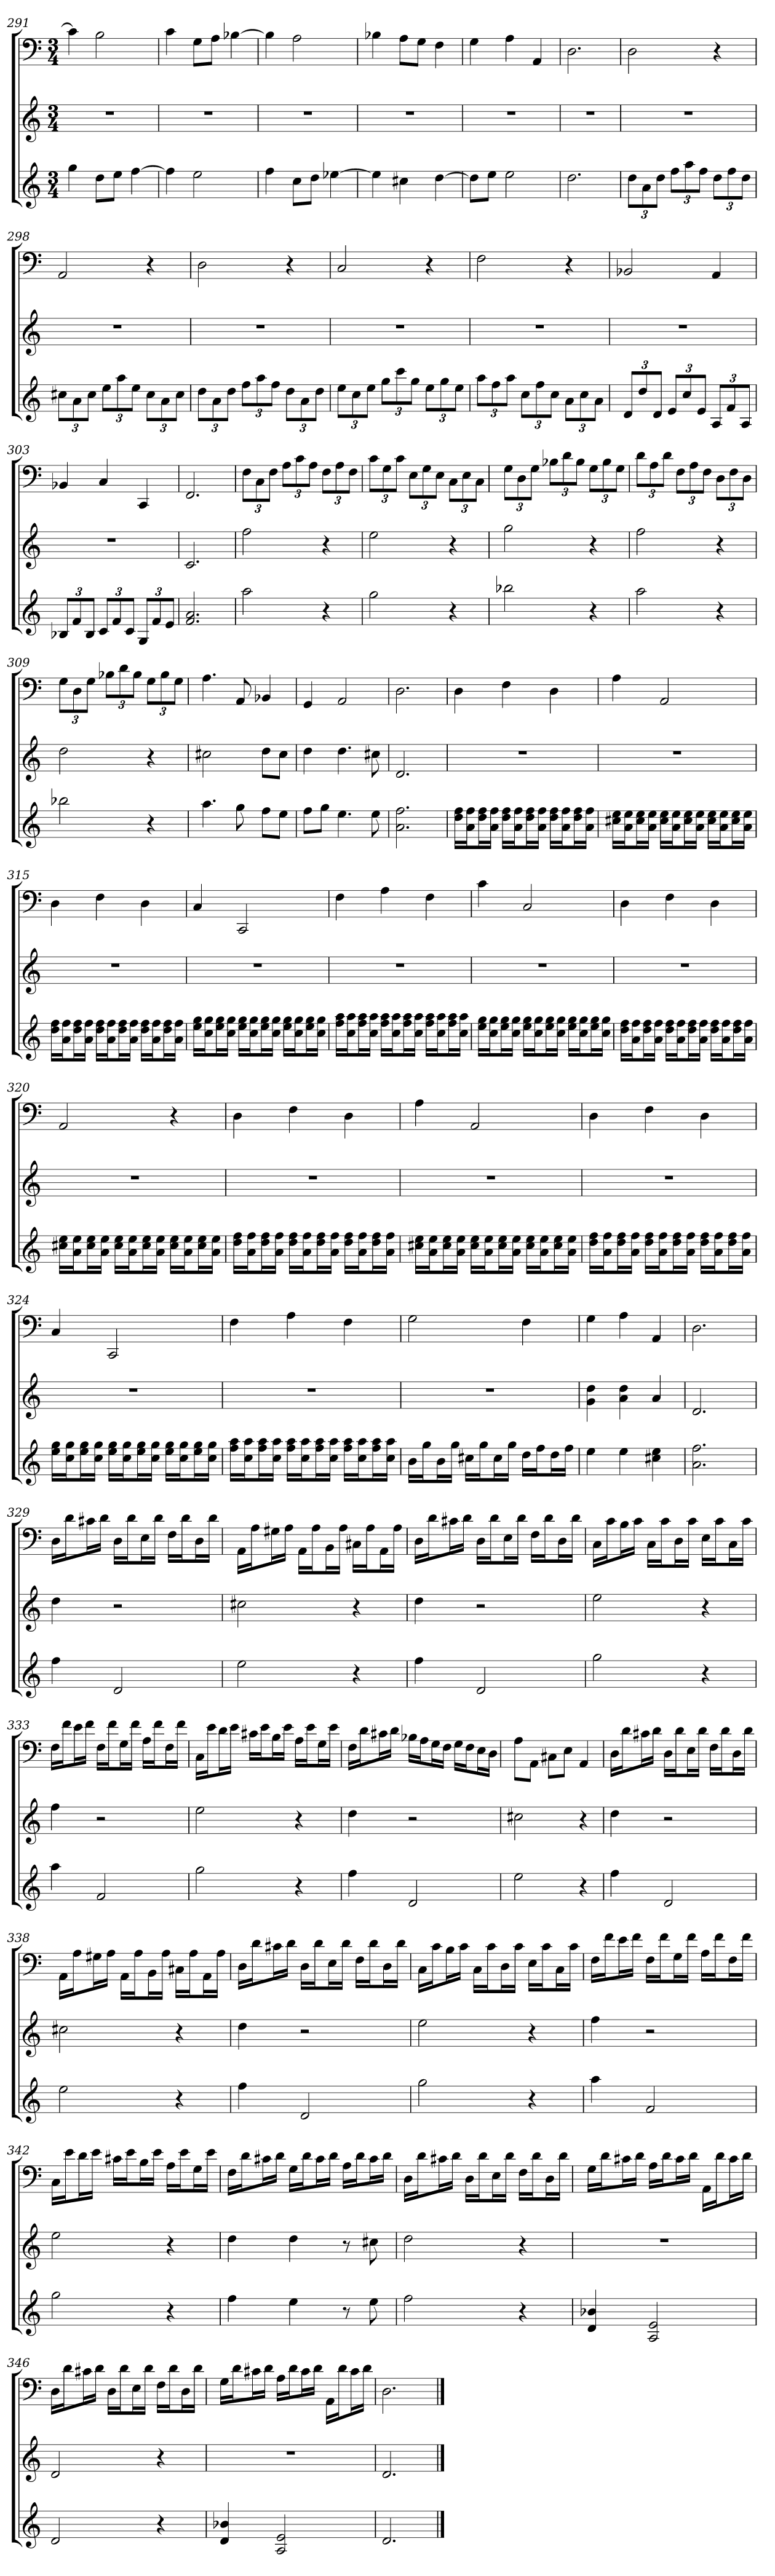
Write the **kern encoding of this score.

**kern	**kern	**kern
*part3	*part2	*part1
*staff3	*staff2	*staff1
*k[]	*k[]	*k[]
*a:	*a:	*a:
*M3/4	*M3/4	*M3/4
=291	=291	=291
4gg	2.r	4c]
8ddL	.	2B
8eeJ	.	.
[4ff	.	.
=292	=292	=292
4ff]	2.r	4c
2ee	.	8GL
.	.	8AJ
.	.	[4B-X
=293	=293	=293
4ff	2.r	4B-]
8ccL	.	2A
8ddJ	.	.
[4ee-X	.	.
=294	=294	=294
4ee-]	2.r	4B-X
4cc#X	.	8AL
.	.	8GJ
[4dd	.	4F
=295	=295	=295
8ddL]	2.r	4G
8eeJ	.	.
2ee	.	4A
.	.	4AA
=296	=296	=296
2.dd	2.r	2.D
=297	=297	=297
12ddL	2.r	2D
12a	.	.
12ddJ	.	.
12ffL	.	.
12aa	.	.
12ffJ	.	.
12ddL	.	4r
12ff	.	.
12ddJ	.	.
=298	=298	=298
12cc#XL	2.r	2AA
12a	.	.
12cc#J	.	.
12eeL	.	.
12aa	.	.
12eeJ	.	.
12cc#L	.	4r
12a	.	.
12cc#J	.	.
=299	=299	=299
12ddL	2.r	2D
12a	.	.
12ddJ	.	.
12ffL	.	.
12aa	.	.
12ffJ	.	.
12ddL	.	4r
12a	.	.
12ddJ	.	.
=300	=300	=300
12eeL	2.r	2C
12cc	.	.
12eeJ	.	.
12ggL	.	.
12ccc	.	.
12ggJ	.	.
12eeL	.	4r
12gg	.	.
12eeJ	.	.
=301	=301	=301
12aaL	2.r	2F
12ff	.	.
12aaJ	.	.
12ccL	.	.
12ff	.	.
12ccJ	.	.
12aL	.	4r
12cc	.	.
12aJ	.	.
=302	=302	=302
12dL	2.r	2BB-X
12dd	.	.
12dJ	.	.
12eL	.	.
12cc	.	.
12eJ	.	.
12AL	.	4AA
12f	.	.
12AJ	.	.
=303	=303	=303
12B-XL	2.r	4BB-X
12f	.	.
12B-J	.	.
12cL	.	4C
12f	.	.
12cJ	.	.
12GL	.	4CC
12f	.	.
12eJ	.	.
=304	=304	=304
2.f 2.a	2.c	2.FF
=305	=305	=305
2aa	2ff	12FL
.	.	12C
.	.	12FJ
.	.	12AL
.	.	12c
.	.	12AJ
4r	4r	12FL
.	.	12A
.	.	12FJ
=306	=306	=306
2gg	2ee	12cL
.	.	12G
.	.	12cJ
.	.	12EL
.	.	12G
.	.	12EJ
4r	4r	12CL
.	.	12E
.	.	12CJ
=307	=307	=307
2bb-X	2gg	12GL
.	.	12D
.	.	12GJ
.	.	12B-XL
.	.	12d
.	.	12B-J
4r	4r	12GL
.	.	12B-
.	.	12GJ
=308	=308	=308
2aa	2ff	12dL
.	.	12A
.	.	12dJ
.	.	12FL
.	.	12A
.	.	12FJ
4r	4r	12DL
.	.	12F
.	.	12DJ
=309	=309	=309
2bb-X	2dd	12GL
.	.	12D
.	.	12GJ
.	.	12B-XL
.	.	12d
.	.	12B-J
4r	4r	12GL
.	.	12B-
.	.	12GJ
=310	=310	=310
4.aa	2cc#X	4.A
8gg	.	8AA
8ffL	8ddL	4BB-X
8eeJ	8cc#J	.
=311	=311	=311
8ffL	4dd	4GG
8ggJ	.	.
4.ee	4.dd	2AA
8ee	8cc#X	.
=312	=312	=312
2.a 2.ff	2.d	2.D
=313	=313	=313
16dd 16ffLL	2.r	4D
16a 16ffJ	.	.
16dd 16ffL	.	.
16a 16ffJJ	.	.
16dd 16ffLL	.	4F
16a 16ffJ	.	.
16dd 16ffL	.	.
16a 16ffJJ	.	.
16dd 16ffLL	.	4D
16a 16ffJ	.	.
16dd 16ffL	.	.
16a 16ffJJ	.	.
=314	=314	=314
16cc#X 16eeLL	2.r	4A
16a 16eeJ	.	.
16cc# 16eeL	.	.
16a 16eeJJ	.	.
16cc# 16eeLL	.	2AA
16a 16eeJ	.	.
16cc# 16eeL	.	.
16a 16eeJJ	.	.
16cc# 16eeLL	.	.
16a 16eeJ	.	.
16cc# 16eeL	.	.
16a 16eeJJ	.	.
=315	=315	=315
16dd 16ffLL	2.r	4D
16a 16ffJ	.	.
16dd 16ffL	.	.
16a 16ffJJ	.	.
16dd 16ffLL	.	4F
16a 16ffJ	.	.
16dd 16ffL	.	.
16a 16ffJJ	.	.
16dd 16ffLL	.	4D
16a 16ffJ	.	.
16dd 16ffL	.	.
16a 16ffJJ	.	.
=316	=316	=316
16ee 16ggLL	2.r	4C
16cc 16ggJ	.	.
16ee 16ggL	.	.
16cc 16ggJJ	.	.
16ee 16ggLL	.	2CC
16cc 16ggJ	.	.
16ee 16ggL	.	.
16cc 16ggJJ	.	.
16ee 16ggLL	.	.
16cc 16ggJ	.	.
16ee 16ggL	.	.
16cc 16ggJJ	.	.
=317	=317	=317
16ff 16aaLL	2.r	4F
16cc 16aaJ	.	.
16ff 16aaL	.	.
16cc 16aaJJ	.	.
16ff 16aaLL	.	4A
16cc 16aaJ	.	.
16ff 16aaL	.	.
16cc 16aaJJ	.	.
16ff 16aaLL	.	4F
16cc 16aaJ	.	.
16ff 16aaL	.	.
16cc 16aaJJ	.	.
=318	=318	=318
16ee 16ggLL	2.r	4c
16cc 16ggJ	.	.
16ee 16ggL	.	.
16cc 16ggJJ	.	.
16ee 16ggLL	.	2C
16cc 16ggJ	.	.
16ee 16ggL	.	.
16cc 16ggJJ	.	.
16ee 16ggLL	.	.
16cc 16ggJ	.	.
16ee 16ggL	.	.
16cc 16ggJJ	.	.
=319	=319	=319
16dd 16ffLL	2.r	4D
16a 16ffJ	.	.
16dd 16ffL	.	.
16a 16ffJJ	.	.
16dd 16ffLL	.	4F
16a 16ffJ	.	.
16dd 16ffL	.	.
16a 16ffJJ	.	.
16dd 16ffLL	.	4D
16a 16ffJ	.	.
16dd 16ffL	.	.
16a 16ffJJ	.	.
=320	=320	=320
16cc#X 16eeLL	2.r	2AA
16a 16eeJ	.	.
16cc# 16eeL	.	.
16a 16eeJJ	.	.
16cc# 16eeLL	.	.
16a 16eeJ	.	.
16cc# 16eeL	.	.
16a 16eeJJ	.	.
16cc# 16eeLL	.	4r
16a 16eeJ	.	.
16cc# 16eeL	.	.
16a 16eeJJ	.	.
=321	=321	=321
16dd 16ffLL	2.r	4D
16a 16ffJ	.	.
16dd 16ffL	.	.
16a 16ffJJ	.	.
16dd 16ffLL	.	4F
16a 16ffJ	.	.
16dd 16ffL	.	.
16a 16ffJJ	.	.
16dd 16ffLL	.	4D
16a 16ffJ	.	.
16dd 16ffL	.	.
16a 16ffJJ	.	.
=322	=322	=322
16cc#X 16eeLL	2.r	4A
16a 16eeJ	.	.
16cc# 16eeL	.	.
16a 16eeJJ	.	.
16cc# 16eeLL	.	2AA
16a 16eeJ	.	.
16cc# 16eeL	.	.
16a 16eeJJ	.	.
16cc# 16eeLL	.	.
16a 16eeJ	.	.
16cc# 16eeL	.	.
16a 16eeJJ	.	.
=323	=323	=323
16dd 16ffLL	2.r	4D
16a 16ffJ	.	.
16dd 16ffL	.	.
16a 16ffJJ	.	.
16dd 16ffLL	.	4F
16a 16ffJ	.	.
16dd 16ffL	.	.
16a 16ffJJ	.	.
16dd 16ffLL	.	4D
16a 16ffJ	.	.
16dd 16ffL	.	.
16a 16ffJJ	.	.
=324	=324	=324
16ee 16ggLL	2.r	4C
16cc 16ggJ	.	.
16ee 16ggL	.	.
16cc 16ggJJ	.	.
16ee 16ggLL	.	2CC
16cc 16ggJ	.	.
16ee 16ggL	.	.
16cc 16ggJJ	.	.
16ee 16ggLL	.	.
16cc 16ggJ	.	.
16ee 16ggL	.	.
16cc 16ggJJ	.	.
=325	=325	=325
16ff 16aaLL	2.r	4F
16cc 16aaJ	.	.
16ff 16aaL	.	.
16cc 16aaJJ	.	.
16ff 16aaLL	.	4A
16cc 16aaJ	.	.
16ff 16aaL	.	.
16cc 16aaJJ	.	.
16ff 16aaLL	.	4F
16cc 16aaJ	.	.
16ff 16aaL	.	.
16cc 16aaJJ	.	.
=326	=326	=326
16bLL	2.r	2G
16ggJ	.	.
16bL	.	.
16ggJJ	.	.
16cc#XLL	.	.
16ggJ	.	.
16cc#L	.	.
16ggJJ	.	.
16ddLL	.	4F
16ffJ	.	.
16ddL	.	.
16ffJJ	.	.
=327	=327	=327
4ee	4g 4dd	4G
4ee	4a 4dd	4A
4cc#X 4ee	4a	4AA
=328	=328	=328
2.a 2.ff	2.d	2.D
=329	=329	=329
4ff	4dd	16DLL
.	.	16dJ
.	.	16c#XL
.	.	16dJJ
2d	2r	16DLL
.	.	16dJ
.	.	16EL
.	.	16dJJ
.	.	16FLL
.	.	16dJ
.	.	16DL
.	.	16dJJ
=330	=330	=330
2ee	2cc#X	16AALL
.	.	16AJ
.	.	16G#XL
.	.	16AJJ
.	.	16AALL
.	.	16AJ
.	.	16BBL
.	.	16AJJ
4r	4r	16C#XLL
.	.	16AJ
.	.	16AAL
.	.	16AJJ
=331	=331	=331
4ff	4dd	16DLL
.	.	16dJ
.	.	16c#XL
.	.	16dJJ
2d	2r	16DLL
.	.	16dJ
.	.	16EL
.	.	16dJJ
.	.	16FLL
.	.	16dJ
.	.	16DL
.	.	16dJJ
=332	=332	=332
2gg	2ee	16CLL
.	.	16cJ
.	.	16BL
.	.	16cJJ
.	.	16CLL
.	.	16cJ
.	.	16DL
.	.	16cJJ
4r	4r	16ELL
.	.	16cJ
.	.	16CL
.	.	16cJJ
=333	=333	=333
4aa	4ff	16FLL
.	.	16fJ
.	.	16eL
.	.	16fJJ
2f	2r	16FLL
.	.	16fJ
.	.	16GL
.	.	16fJJ
.	.	16ALL
.	.	16fJ
.	.	16FL
.	.	16fJJ
=334	=334	=334
2gg	2ee	16CLL
.	.	16eJ
.	.	16dL
.	.	16eJJ
.	.	16c#XLL
.	.	16eJ
.	.	16BL
.	.	16eJJ
4r	4r	16ALL
.	.	16eJ
.	.	16GL
.	.	16eJJ
=335	=335	=335
4ff	4dd	16FLL
.	.	16dJ
.	.	16c#XL
.	.	16dJJ
2d	2r	16B-XLL
.	.	16AJ
.	.	16GL
.	.	16FJJ
.	.	16GLL
.	.	16FJ
.	.	16EL
.	.	16DJJ
=336	=336	=336
2ee	2cc#X	8AL
.	.	8AAJ
.	.	8C#XL
.	.	8EJ
4r	4r	4AA
=337	=337	=337
4ff	4dd	16DLL
.	.	16dJ
.	.	16c#XL
.	.	16dJJ
2d	2r	16DLL
.	.	16dJ
.	.	16EL
.	.	16dJJ
.	.	16FLL
.	.	16dJ
.	.	16DL
.	.	16dJJ
=338	=338	=338
2ee	2cc#X	16AALL
.	.	16AJ
.	.	16G#XL
.	.	16AJJ
.	.	16AALL
.	.	16AJ
.	.	16BBL
.	.	16AJJ
4r	4r	16C#XLL
.	.	16AJ
.	.	16AAL
.	.	16AJJ
=339	=339	=339
4ff	4dd	16DLL
.	.	16dJ
.	.	16c#XL
.	.	16dJJ
2d	2r	16DLL
.	.	16dJ
.	.	16EL
.	.	16dJJ
.	.	16FLL
.	.	16dJ
.	.	16DL
.	.	16dJJ
=340	=340	=340
2gg	2ee	16CLL
.	.	16cJ
.	.	16BL
.	.	16cJJ
.	.	16CLL
.	.	16cJ
.	.	16DL
.	.	16cJJ
4r	4r	16ELL
.	.	16cJ
.	.	16CL
.	.	16cJJ
=341	=341	=341
4aa	4ff	16FLL
.	.	16fJ
.	.	16eL
.	.	16fJJ
2f	2r	16FLL
.	.	16fJ
.	.	16GL
.	.	16fJJ
.	.	16ALL
.	.	16fJ
.	.	16FL
.	.	16fJJ
=342	=342	=342
2gg	2ee	16CLL
.	.	16eJ
.	.	16dL
.	.	16eJJ
.	.	16c#XLL
.	.	16eJ
.	.	16BL
.	.	16eJJ
4r	4r	16ALL
.	.	16eJ
.	.	16GL
.	.	16eJJ
=343	=343	=343
4ff	4dd	16FLL
.	.	16dJ
.	.	16c#XL
.	.	16dJJ
4ee	4dd	16GLL
.	.	16dJ
.	.	16c#L
.	.	16dJJ
8r	8r	16ALL
.	.	16dJ
8ee	8cc#X	16c#L
.	.	16dJJ
=344	=344	=344
2ff	2dd	16DLL
.	.	16dJ
.	.	16c#XL
.	.	16dJJ
.	.	16DLL
.	.	16dJ
.	.	16EL
.	.	16dJJ
4r	4r	16FLL
.	.	16dJ
.	.	16DL
.	.	16dJJ
=345	=345	=345
4d 4b-X	2.r	16GLL
.	.	16dJ
.	.	16c#XL
.	.	16dJJ
2A 2e	.	16ALL
.	.	16dJ
.	.	16c#L
.	.	16dJJ
.	.	16AALL
.	.	16dJ
.	.	16c#L
.	.	16dJJ
=346	=346	=346
2d	2d	16DLL
.	.	16dJ
.	.	16c#XL
.	.	16dJJ
.	.	16DLL
.	.	16dJ
.	.	16EL
.	.	16dJJ
4r	4r	16FLL
.	.	16dJ
.	.	16DL
.	.	16dJJ
=347	=347	=347
4d 4b-X	2.r	16GLL
.	.	16dJ
.	.	16c#XL
.	.	16dJJ
2A 2e	.	16ALL
.	.	16dJ
.	.	16c#L
.	.	16dJJ
.	.	16AALL
.	.	16dJ
.	.	16c#L
.	.	16dJJ
=348	=348	=348
2.d	2.d	2.D
==	==	==
*-	*-	*-
